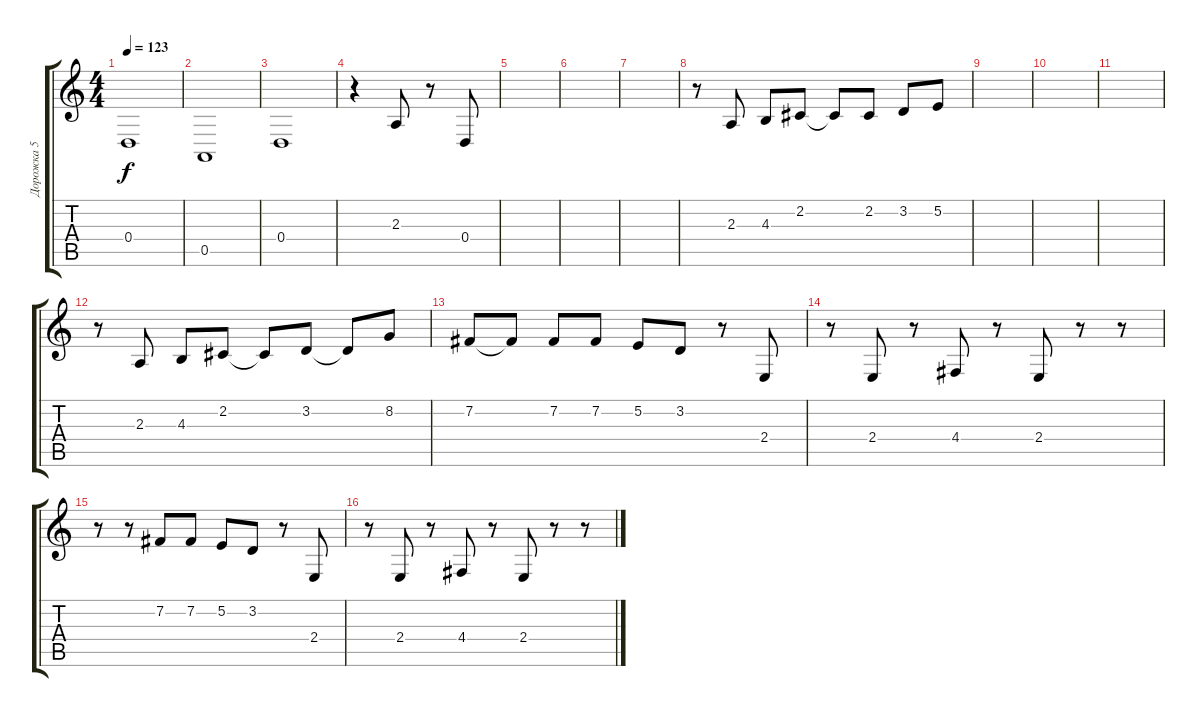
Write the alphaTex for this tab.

\track ("Дорожка 5" "Дорожка 5") {instrument bassoon}
\staff {score tabs}
\tuning (E4 B3 G3 D3 A2 E2) {hide}
\ts (4 4)
\tempo 123
\clef g2
\ks c
0.4.1{dy f} |
0.5.1 |
0.4.1 |
r.4 2.3.8 r.8 0.4.8 |
|
|
|
r.8 2.3.8 4.3.8 2.2.8 2.2{t}.8 2.2.8 3.2.8 5.2.8 |
|
|
|
r.8 2.3.8 4.3.8 2.2.8 2.2{t}.8 3.2.8 3.2{t}.8 8.2.8 |
7.2.8 7.2{t}.8 7.2.8 7.2.8 5.2.8 3.2.8 r.8 2.4.8 |
r.8 2.4.8 r.8 4.4.8 r.8 2.4.8 r.8 r.8 |
r.8 r.8 7.2.8 7.2.8 5.2.8 3.2.8 r.8 2.4.8 |
r.8 2.4.8 r.8 4.4.8 r.8 2.4.8 r.8 r.8
